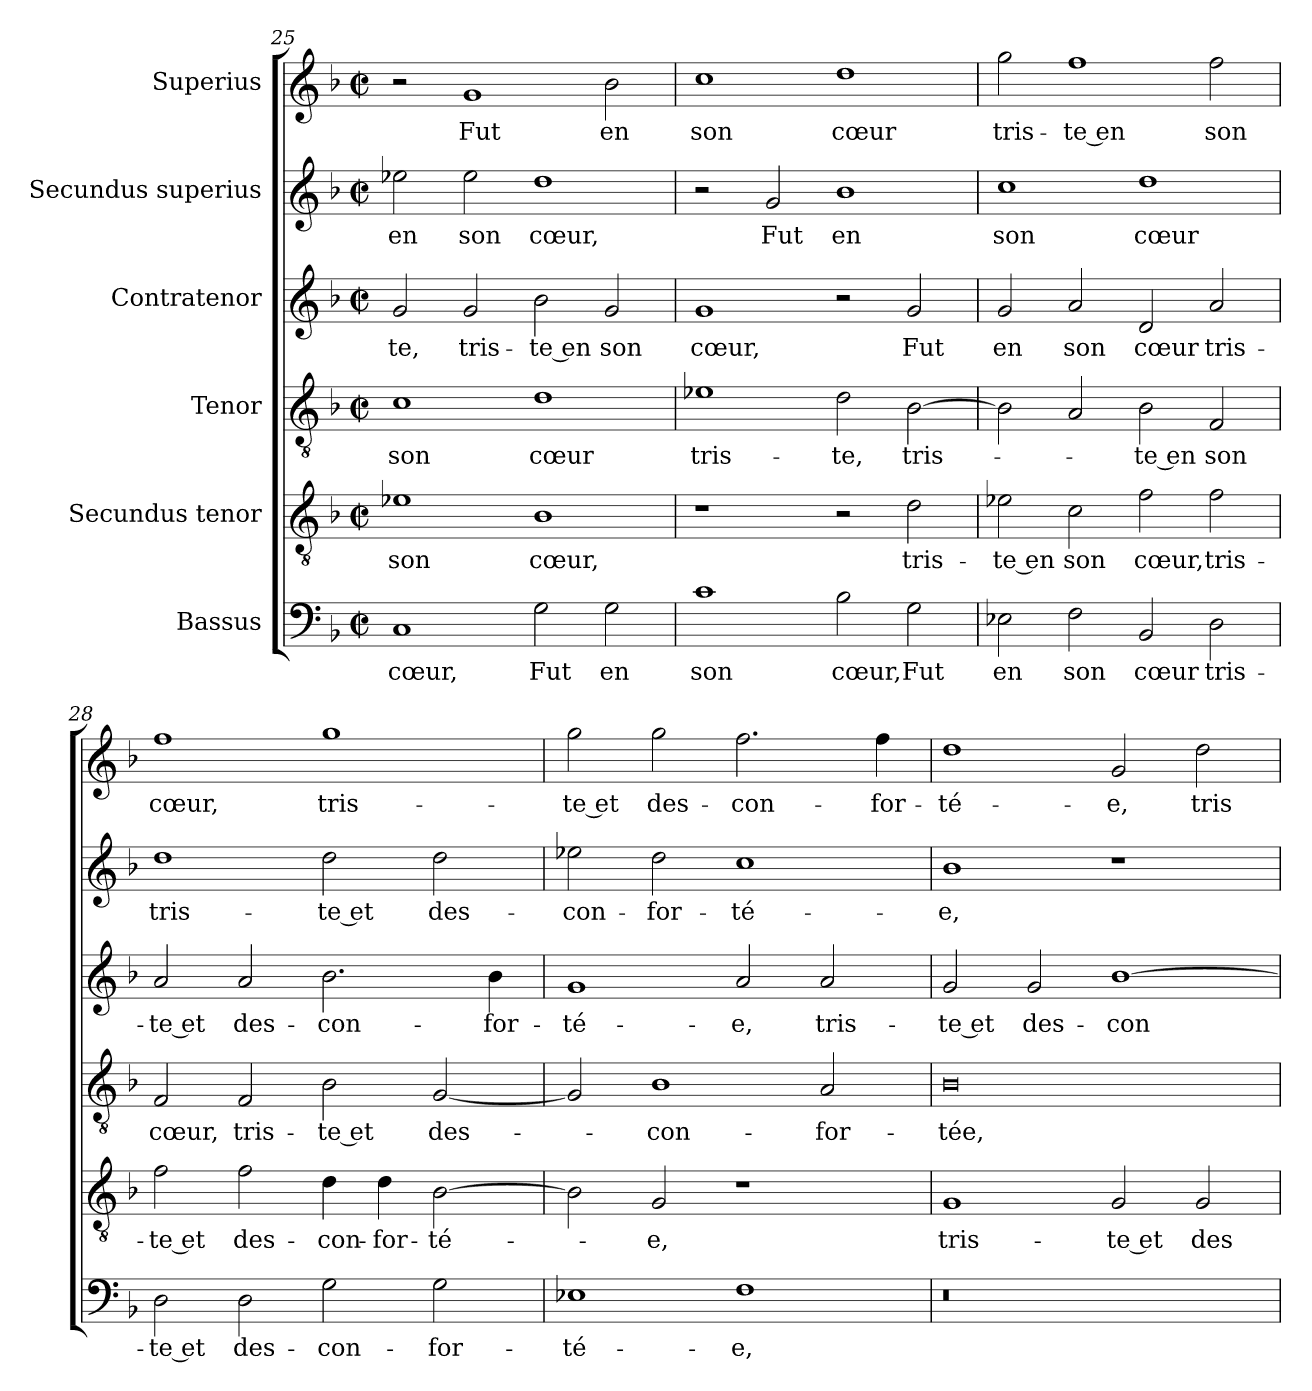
**kern	**text	**kern	**text	**kern	**text	**kern	**text	**kern	**text	**kern	**text
*part6	*part6	*part5	*part5	*part4	*part4	*part3	*part3	*part2	*part2	*part1	*part1
*staff6	*staff6	*staff5	*staff5	*staff4	*staff4	*staff3	*staff3	*staff2	*staff2	*staff1	*staff1
*I"Bassus	*	*I"Secundus tenor	*	*I"Tenor	*	*I"Contratenor	*	*I"Secundus superius	*	*I"Superius	*
!!LO:LB:g=z
*clefF4	*	*clefGv2	*	*clefGv2	*	*clefG2	*	*clefG2	*	*clefG2	*
*k[b-]	*	*k[b-]	*	*k[b-]	*	*k[b-]	*	*k[b-]	*	*k[b-]	*
*F:	*	*F:	*	*F:	*	*F:	*	*F:	*	*F:	*
*M2/2	*	*M2/2	*	*M2/2	*	*M2/2	*	*M2/2	*	*M2/2	*
*met(c|)	*	*met(c|)	*	*met(c|)	*	*met(c|)	*	*met(c|)	*	*met(c|)	*
=25	=25	=25	=25	=25	=25	=25	=25	=25	=25	=25	=25
1C/	cœur,	1e-X\	son	1c\	son	2g/	-te,	2ee-X\	en	2r	.
.	.	.	.	.	.	2g/	tris-	2ee-\	son	1g/	Fut
2G\	Fut	1B-\	cœur,	1d\	cœur	2b-\	-te en	1dd\	cœur,	.	.
2G\	en	.	.	.	.	2g/	son	.	.	2b-\	en
=26	=26	=26	=26	=26	=26	=26	=26	=26	=26	=26	=26
1c\	son	1r	.	1e-X\	tris-	1g/	cœur,	2r	.	1cc\	son
.	.	.	.	.	.	.	.	2g/	Fut	.	.
2B-\	cœur,	2r	.	2d\	-te,	2r	.	1b-\	en	1dd\	cœur
2G\	Fut	2d\	tris-	[2B-\	tris-	2g/	Fut	.	.	.	.
=27	=27	=27	=27	=27	=27	=27	=27	=27	=27	=27	=27
2E-X\	en	2e-X\	-te en	2B-\]	.	2g/	en	1cc\	son	2gg\	tris-
2F\	son	2c\	son	2A/	.	2a/	son	.	.	1ff\	-te en
2BB-/	cœur	2f\	cœur,	2B-\	-te en	2d/	cœur	1dd\	cœur	.	.
2D\	tris-	2f\	tris-	2F/	son	2a/	tris-	.	.	2ff\	son
=28	=28	=28	=28	=28	=28	=28	=28	=28	=28	=28	=28
2D\	-te et	2f\	-te et	2F/	cœur,	2a/	-te et	1dd\	tris-	1ff\	cœur,
2D\	des-	2f\	des-	2F/	tris-	2a/	des-	.	.	.	.
2G\	-con-	4d\	-con-	2B-\	-te et	2.b-\	-con-	2dd\	-te et	1gg\	tris-
.	.	4d\	-for-	.	.	.	.	.	.	.	.
2G\	-for-	[2B-\	-té-	[2G/	des-	.	.	2dd\	des-	.	.
.	.	.	.	.	.	4b-\	-for-	.	.	.	.
=29	=29	=29	=29	=29	=29	=29	=29	=29	=29	=29	=29
1E-X\	-té-	2B-\]	.	2G/]	.	1g/	-té-	2ee-X\	-con-	2gg\	-te et
.	.	2G/	-e,	1B-\	-con-	.	.	2dd\	-for-	2gg\	des-
1F\	-e,	1r	.	.	.	2a/	-e,	1cc\	-té-	2.ff\	-con-
.	.	.	.	2A/	-for-	2a/	tris-	.	.	.	.
.	.	.	.	.	.	.	.	.	.	4ff\	-for-
!!LO:PB:g=z
=30	=30	=30	=30	=30	=30	=30	=30	=30	=30	=30	=30
!LO:N:vis=0	!	!	!	!	!	!	!	!	!	!	!
1r	.	1G/	tris-	0B-\	-tée,	2g/	-te et	1b-\	-e,	1dd\	-té-
.	.	.	.	.	.	2g/	des-	.	.	.	.
1ryy	.	2G/	-te et	.	.	[1b-\	-con-	1r	.	2g/	-e,
.	.	2G/	des-	.	.	.	.	.	.	2dd\	tris-
=	=	=	=	=	=	=	=	=	=	=	=
*-	*-	*-	*-	*-	*-	*-	*-	*-	*-	*-	*-
